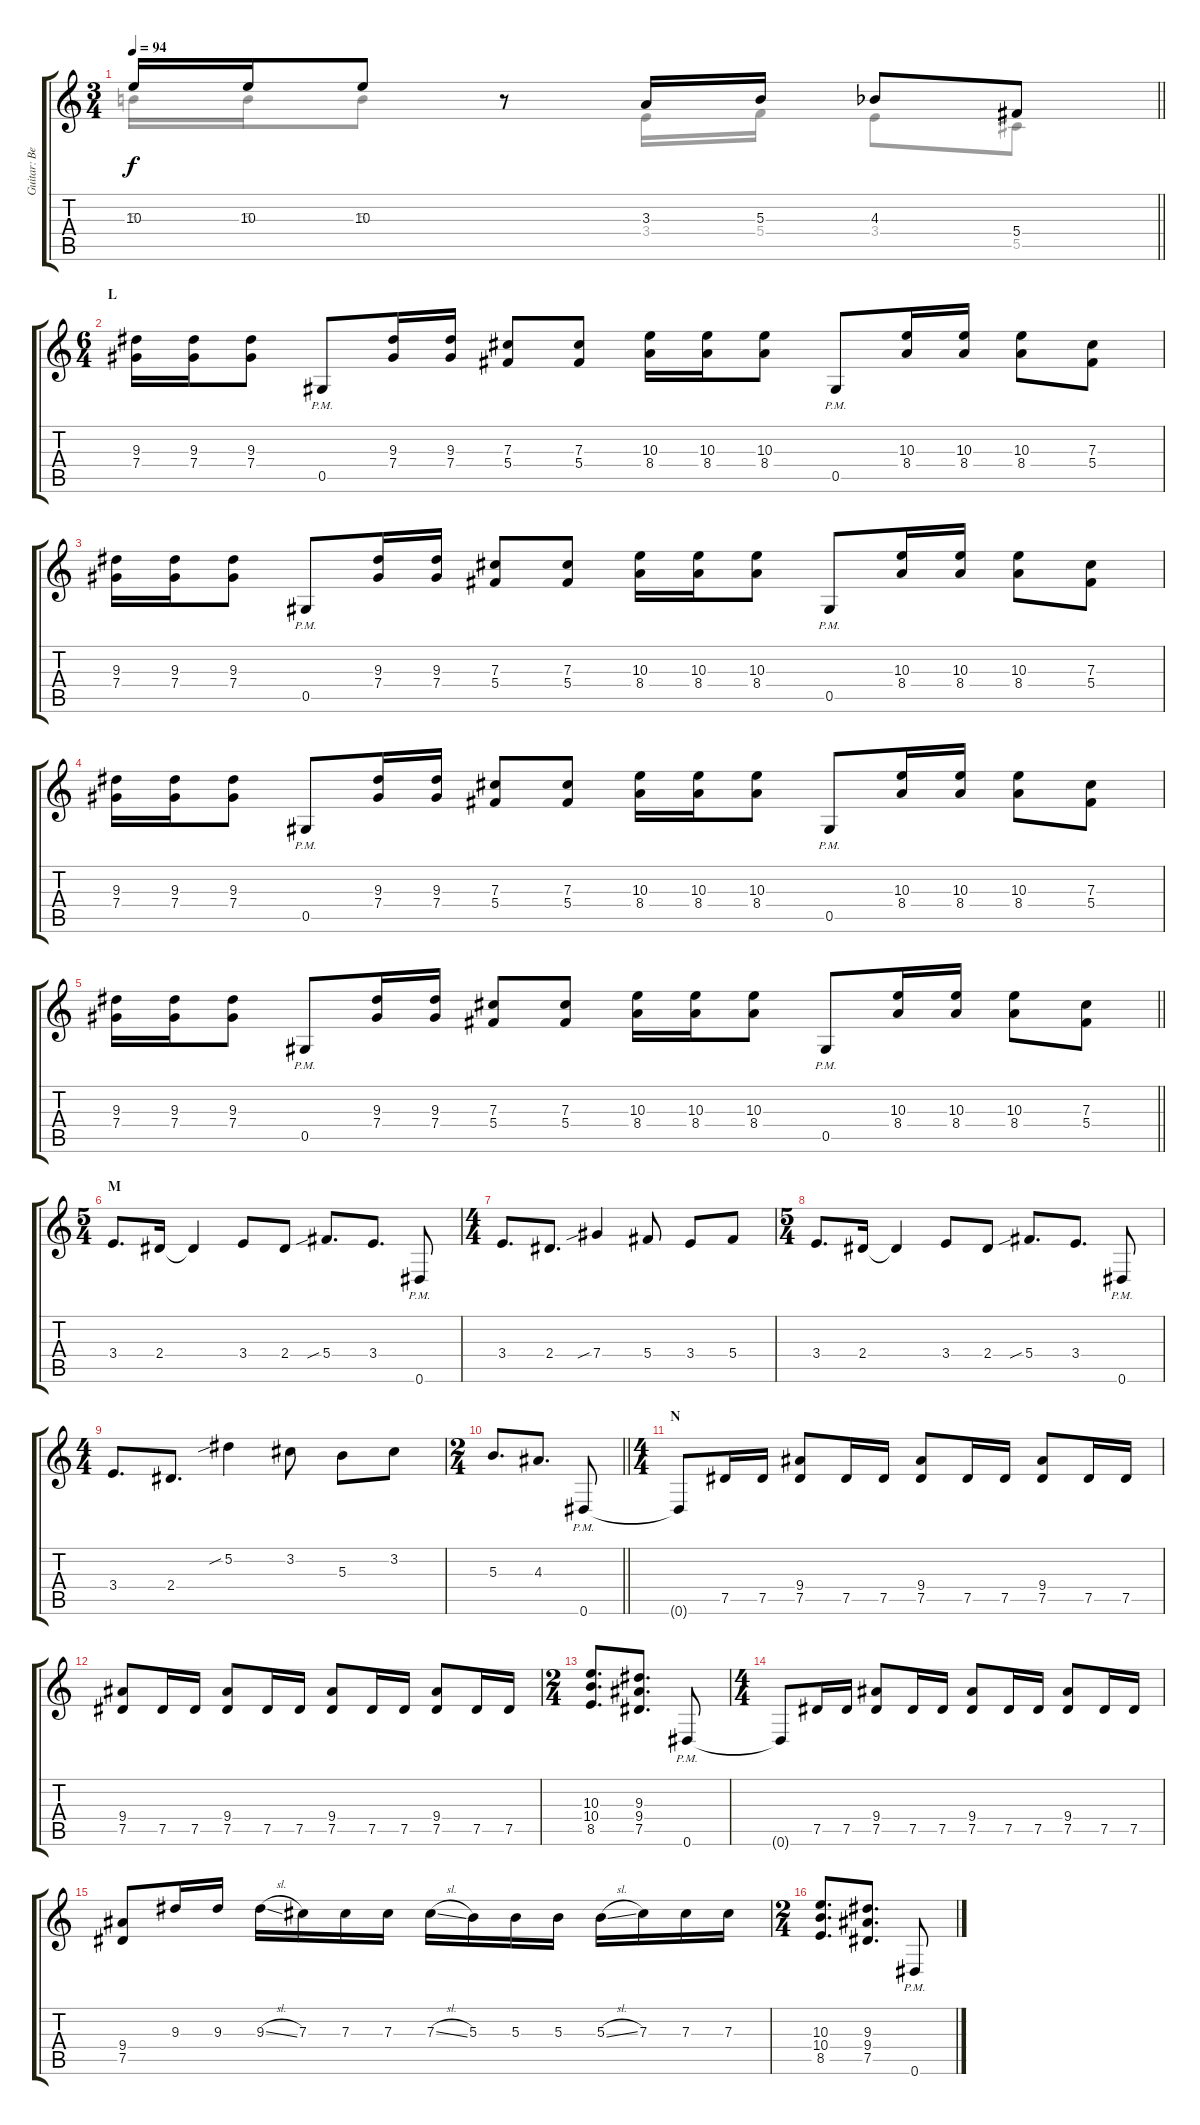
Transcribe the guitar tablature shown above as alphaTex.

\track ("Guitar: Ben" "Guitar: Be") {instrument distortionguitar}
\staff {score tabs}
\tuning (Eb4 Bb3 Gb3 Db3 Ab2 Eb2) {hide}
\voice
\ts (3 4)
\tempo 94
\clef g2
\barLineRight lightlight
\ks c
10.3.16{dy f} 10.3.16 10.3.8 r.8 3.3.16 5.3.16 4.3{acc b}.8 5.4.8 |
\ts (6 4)
\section ("" "L")
(9.3 7.4).16 (9.3 7.4).16 (9.3 7.4).8 0.5{pm}.8 (9.3 7.4).16 (9.3 7.4).16 (7.3 5.4).8 (7.3 5.4).8 (10.3 8.4).16 (10.3 8.4).16 (10.3 8.4).8 0.5{pm}.8 (10.3 8.4).16 (10.3 8.4).16 (10.3 8.4).8 (7.3 5.4).8 |
(9.3 7.4).16 (9.3 7.4).16 (9.3 7.4).8 0.5{pm}.8 (9.3 7.4).16 (9.3 7.4).16 (7.3 5.4).8 (7.3 5.4).8 (10.3 8.4).16 (10.3 8.4).16 (10.3 8.4).8 0.5{pm}.8 (10.3 8.4).16 (10.3 8.4).16 (10.3 8.4).8 (7.3 5.4).8 |
(9.3 7.4).16 (9.3 7.4).16 (9.3 7.4).8 0.5{pm}.8 (9.3 7.4).16 (9.3 7.4).16 (7.3 5.4).8 (7.3 5.4).8 (10.3 8.4).16 (10.3 8.4).16 (10.3 8.4).8 0.5{pm}.8 (10.3 8.4).16 (10.3 8.4).16 (10.3 8.4).8 (7.3 5.4).8 |
\barLineRight lightlight
(9.3 7.4).16 (9.3 7.4).16 (9.3 7.4).8 0.5{pm}.8 (9.3 7.4).16 (9.3 7.4).16 (7.3 5.4).8 (7.3 5.4).8 (10.3 8.4).16 (10.3 8.4).16 (10.3 8.4).8 0.5{pm}.8 (10.3 8.4).16 (10.3 8.4).16 (10.3 8.4).8 (7.3 5.4).8 |
\ts (5 4)
\section ("" "M")
3.4.8{d} 2.4.16 2.4{t}.4 3.4.8 2.4.8 5.4{sib}.8{d} 3.4.8{d} 0.6{pm}.8 |
\ts (4 4)
3.4.8{d} 2.4.8{d} 7.4{sib}.4 5.4.8 3.4.8 5.4.8 |
\ts (5 4)
3.4.8{d} 2.4.16 2.4{t}.4 3.4.8 2.4.8 5.4{sib}.8{d} 3.4.8{d} 0.6{pm}.8 |
\ts (4 4)
3.4.8{d} 2.4.8{d} 5.2{sib}.4 3.2.8 5.3.8 3.2.8 |
\ts (2 4)
\barLineRight lightlight
5.3.8{d} 4.3.8{d} 0.6{pm}.8 |
\ts (4 4)
\section ("" "N")
0.6{t}.8 7.5.16 7.5.16 (9.4 7.5).8 7.5.16 7.5.16 (9.4 7.5).8 7.5.16 7.5.16 (9.4 7.5).8 7.5.16 7.5.16 |
(9.4 7.5).8 7.5.16 7.5.16 (9.4 7.5).8 7.5.16 7.5.16 (9.4 7.5).8 7.5.16 7.5.16 (9.4 7.5).8 7.5.16 7.5.16 |
\ts (2 4)
(10.3 10.4 8.5).8{d} (9.3 9.4 7.5).8{d} 0.6{pm}.8 |
\ts (4 4)
0.6{t}.8 7.5.16 7.5.16 (9.4 7.5).8 7.5.16 7.5.16 (9.4 7.5).8 7.5.16 7.5.16 (9.4 7.5).8 7.5.16 7.5.16 |
(9.4 7.5).8 9.3.16 9.3.16 9.3{sl}.16 7.3.16 7.3.16 7.3.16 7.3{sl}.16 5.3.16 5.3.16 5.3.16 5.3{sl}.16 7.3.16 7.3.16 7.3.16 |
\ts (2 4)
(10.3 10.4 8.5).8{d} (9.3 9.4 7.5).8{d} 0.6{pm}.8
\voice
\clef g2
\ottava regular
\simile none
\barLineRight lightlight
\ks c
5.3.16{dy f} 5.3.16 5.3.8 r.8 3.4.16 5.4.16 3.4.8 5.5.8 |
|
|
|
\barLineRight lightlight
|
|
|
|
|
\barLineRight lightlight
|
|
|
|
|
|
